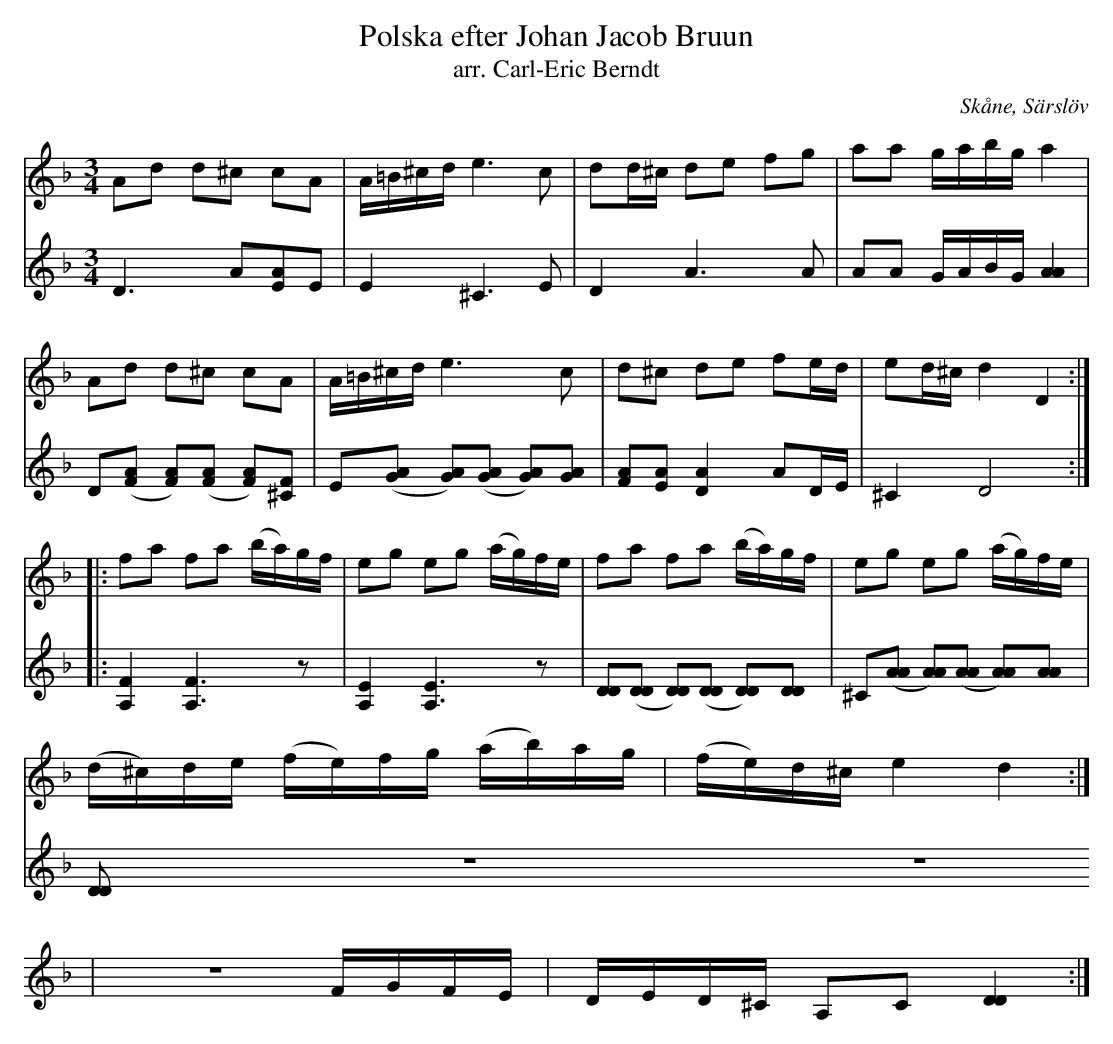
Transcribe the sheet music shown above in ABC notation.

X:1
T:Polska efter Johan Jacob Bruun
T:arr. Carl-Eric Berndt
O:Skåne, Särslöv
M:3/4
L:1/8
K:Dm
V:1
Ad d^c cA | A/=B/^c/d/ e2>c2 | dd/^c/ de fg | aa g/a/b/g/ a2 |
Ad d^c cA | A/=B/^c/d/ e2>c2 | d^c de fe/d/ | ed/^c/ d2 D2 ::
fa fa (b/a/)g/f/ | eg eg (a/g/)f/e/ | fa fa (b/a/)g/f/ | eg eg (a/g/)f/e/ |
(d/^c/)d/e/ (f/e/)f/g/ (a/b/)a/g/ | (f/e/)d/^c/ e2 d2 :|
V:3
D3 A[AE]E | E2 ^C3 E | D2 A2>A2 | AA G/A/B/G/ [A2A2] |
D([AF] [AF])([AF] [AF])[F^C] | E([AG] [AG])([AG] [AG])[AG] | [AF][AE] [A2D2] AD/E/ | ^C2 D4 ::
[F2A,2] [F3A,3] z | [E2A,2] [E3A,3] z | [DD]([DD] [DD])([DD] [DD])[DD] | ^C([AA] [AA])([AA] [AA])[AA] |
[DD]Z Z2 F/G/F/E/ | D/E/D/^C/ A,C [D2D2] :|
